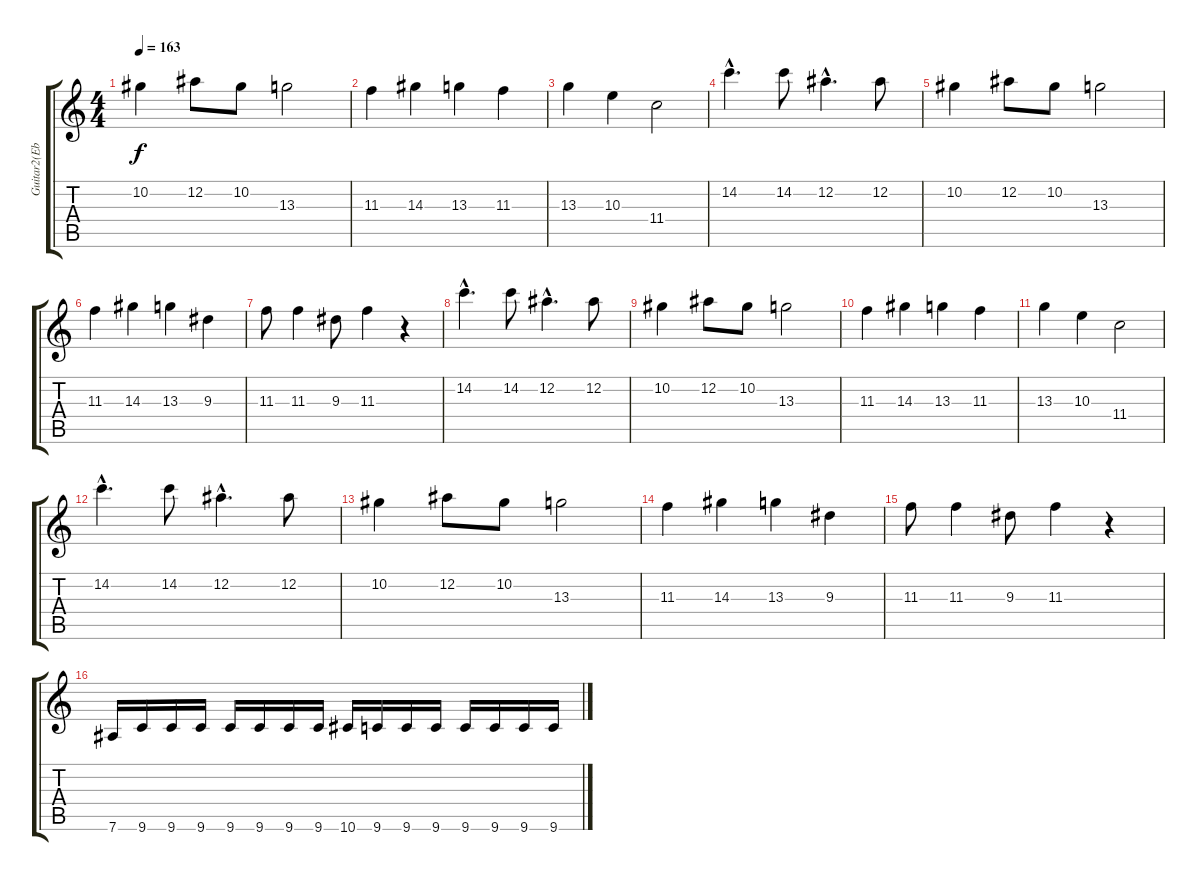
\track ("Guitar2(Eb-tuning)" "Guitar2(Eb") {instrument overdrivenguitar}
\staff {score tabs}
\tuning (Eb4 Bb3 Gb3 Db3 Ab2 Eb2) {hide}
\ts (4 4)
\tempo 163
\clef g2
\ks c
10.2.4{dy f} 12.2.8 10.2.8 13.3.2 |
11.3.4 14.3.4 13.3.4 11.3.4 |
13.3.4 10.3.4 11.4.2 |
14.2{hac}.4{d} 14.2.8 12.2{hac}.4{d} 12.2.8 |
10.2.4 12.2.8 10.2.8 13.3.2 |
11.3.4 14.3.4 13.3.4 9.3.4 |
11.3.8 11.3.4 9.3.8 11.3.4 r.4 |
14.2{hac}.4{d} 14.2.8 12.2{hac}.4{d} 12.2.8 |
10.2.4 12.2.8 10.2.8 13.3.2 |
11.3.4 14.3.4 13.3.4 11.3.4 |
13.3.4 10.3.4 11.4.2 |
14.2{hac}.4{d} 14.2.8 12.2{hac}.4{d} 12.2.8 |
10.2.4 12.2.8 10.2.8 13.3.2 |
11.3.4 14.3.4 13.3.4 9.3.4 |
11.3.8 11.3.4 9.3.8 11.3.4 r.4 |
7.6.16 9.6.16 9.6.16 9.6.16 9.6.16 9.6.16 9.6.16 9.6.16 10.6.16 9.6.16 9.6.16 9.6.16 9.6.16 9.6.16 9.6.16 9.6.16
